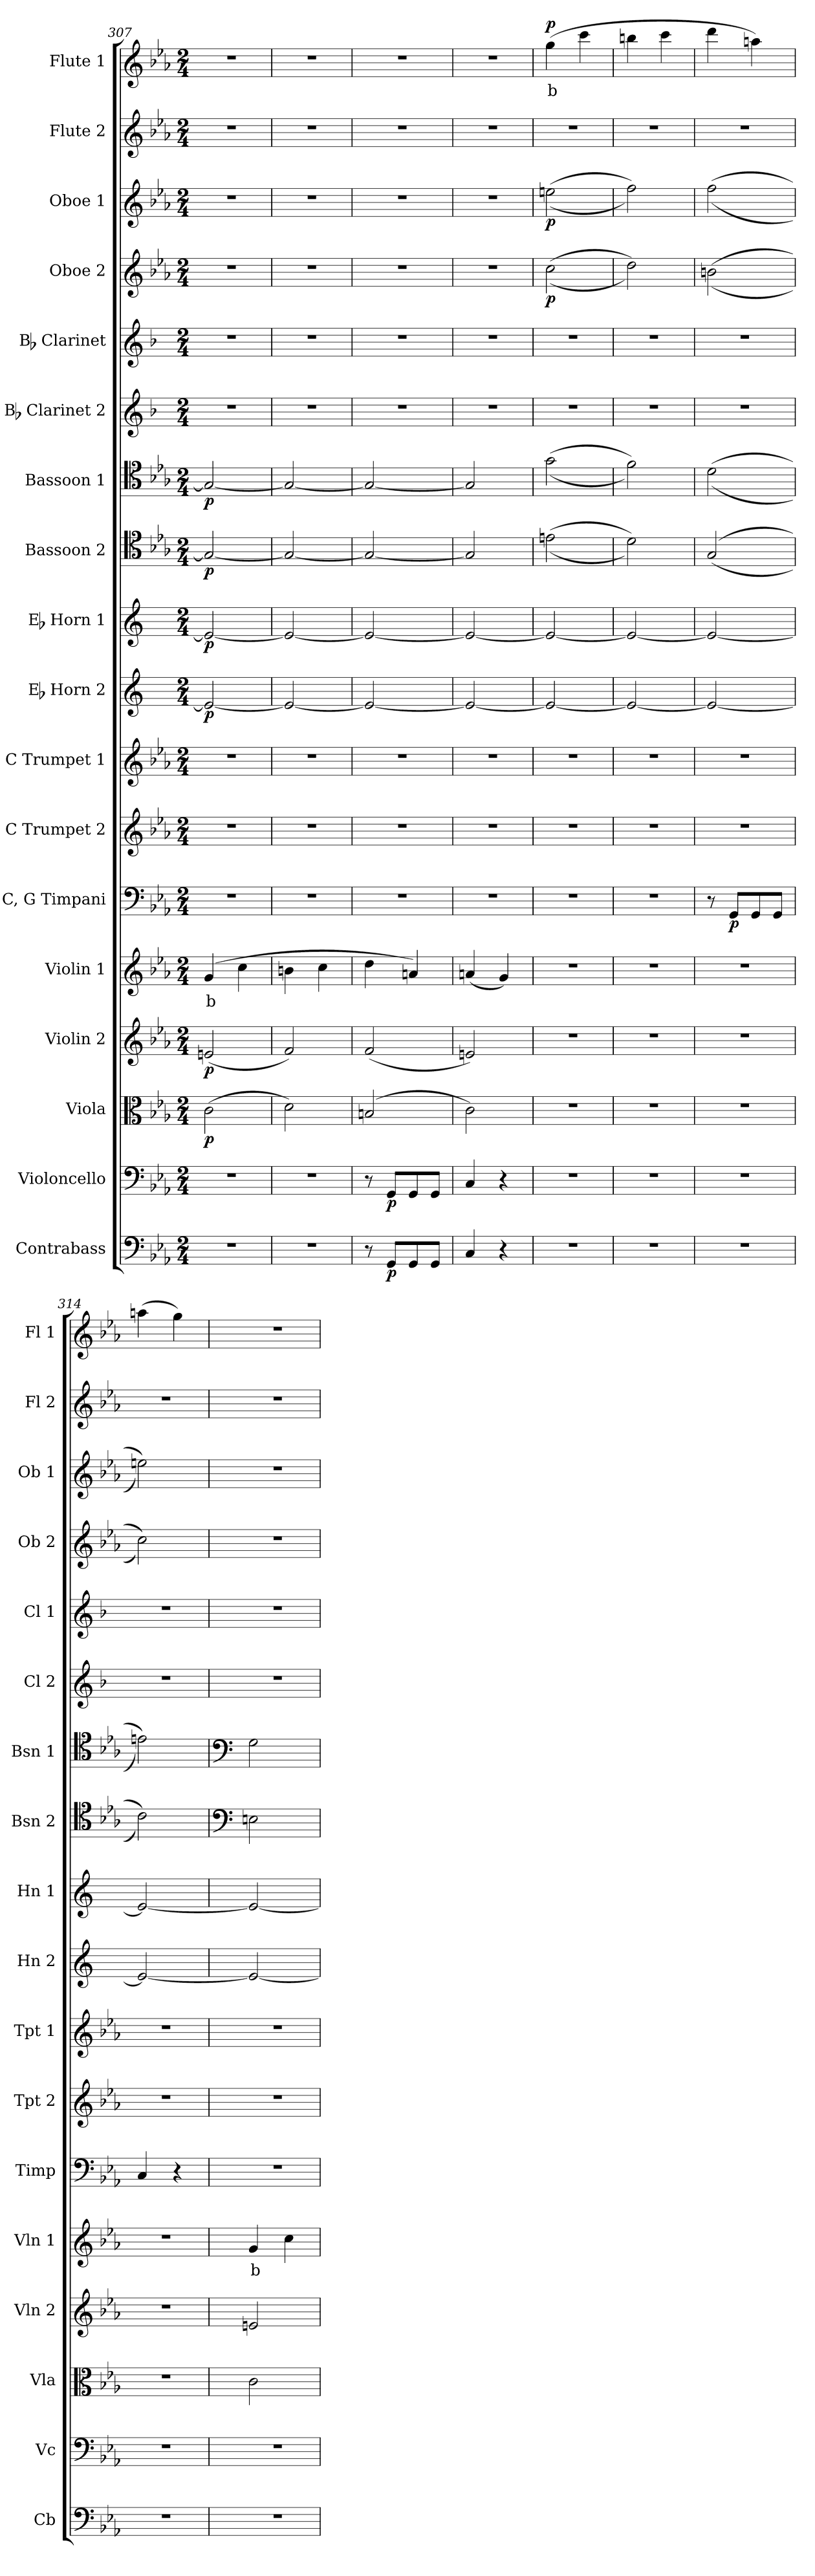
**kern	**dynam	**kern	**dynam	**kern	**dynam	**kern	**dynam	**kern	**text	**dynam	**kern	**dynam	**kern	**kern	**kern	**dynam	**kern	**dynam	**kern	**dynam	**kern	**dynam	**kern	**kern	**kern	**dynam	**kern	**dynam	**kern	**kern	**text	**dynam
*part18	*part18	*part17	*part17	*part16	*part16	*part15	*part15	*part14	*part14	*part14	*part13	*part13	*part12	*part11	*part10	*part10	*part9	*part9	*part8	*part8	*part7	*part7	*part6	*part5	*part4	*part4	*part3	*part3	*part2	*part1	*part1	*part1
*staff18	*staff18	*staff17	*staff17	*staff16	*staff16	*staff15	*staff15	*staff14	*staff14	*staff14	*staff13	*staff13	*staff12	*staff11	*staff10	*staff10	*staff9	*staff9	*staff8	*staff8	*staff7	*staff7	*staff6	*staff5	*staff4	*staff4	*staff3	*staff3	*staff2	*staff1	*staff1	*staff1
*I"Contrabass	*	*I"Violoncello	*	*I"Viola	*	*I"Violin 2	*	*I"Violin 1	*	*	*I"C, G Timpani	*	*I"C Trumpet 2	*I"C Trumpet 1	*I"Eb Horn 2	*	*I"Eb Horn 1	*	*I"Bassoon 2	*	*I"Bassoon 1	*	*I"Bb Clarinet 2	*I"Bb Clarinet	*I"Oboe 2	*	*I"Oboe 1	*	*I"Flute 2	*I"Flute 1	*	*
*I'Cb	*	*I'Vc	*	*I'Vla	*	*I'Vln 2	*	*I'Vln 1	*	*	*I'Timp	*	*I'Tpt 2	*I'Tpt 1	*I'Hn 2	*	*I'Hn 1	*	*I'Bsn 2	*	*I'Bsn 1	*	*I'Cl 2	*I'Cl 1	*I'Ob 2	*	*I'Ob 1	*	*I'Fl 2	*I'Fl 1	*	*
*clefF4	*	*clefF4	*	*clefC3	*	*clefG2	*	*clefG2	*	*	*clefF4	*	*clefG2	*clefG2	*clefG2	*	*clefG2	*	*clefC4	*	*clefC4	*	*clefG2	*clefG2	*clefG2	*	*clefG2	*	*clefG2	*clefG2	*	*
*ITrd7c12	*	*	*	*	*	*	*	*	*	*	*	*	*	*	*ITrd5c9	*	*ITrd5c9	*	*	*	*	*	*ITrd1c2	*ITrd1c2	*	*	*	*	*	*	*	*
*k[b-e-a-]	*	*k[b-e-a-]	*	*k[b-e-a-]	*	*k[b-e-a-]	*	*k[b-e-a-]	*	*	*k[b-e-a-]	*	*k[b-e-a-]	*k[b-e-a-]	*k[b-e-a-]	*	*k[b-e-a-]	*	*k[b-e-a-]	*	*k[b-e-a-]	*	*k[b-e-a-]	*k[b-e-a-]	*k[b-e-a-]	*	*k[b-e-a-]	*	*k[b-e-a-]	*k[b-e-a-]	*	*
*M2/4	*	*M2/4	*	*M2/4	*	*M2/4	*	*M2/4	*	*	*M2/4	*	*M2/4	*M2/4	*M2/4	*	*M2/4	*	*M2/4	*	*M2/4	*	*M2/4	*M2/4	*M2/4	*	*M2/4	*	*M2/4	*M2/4	*	*
=307	=307	=307	=307	=307	=307	=307	=307	=307	=307	=307	=307	=307	=307	=307	=307	=307	=307	=307	=307	=307	=307	=307	=307	=307	=307	=307	=307	=307	=307	=307	=307	=307
!	!	!	!	!	!LO:DY:b	!	!LO:DY:b	!	!LO:LY:b:color=#FF0000	!LO:DY:b	!	!	!	!	!	!	!	!	!	!	!	!	!	!	!	!	!	!	!	!	!	!
!	!	!	!	!	!	!	!	!	!	!LO:DY:n=1:b	!	!	!	!	!	!LO:DY:b	!	!LO:DY:b	!	!LO:DY:b	!	!LO:DY:b	!	!	!	!	!	!	!	!	!	!
2r	.	2r	.	(2c\	p	(2en/	p	(4g/	b	p other-dynamics	2r	.	2r	2r	2G/_	p	2G/_	p	2G/_	p	2G/_	p	2r	2r	2r	.	2r	.	2r	2r	.	.
.	.	.	.	.	.	.	.	4cc\	.	.	.	.	.	.	.	.	.	.	.	.	.	.	.	.	.	.	.	.	.	.	.	.
=308	=308	=308	=308	=308	=308	=308	=308	=308	=308	=308	=308	=308	=308	=308	=308	=308	=308	=308	=308	=308	=308	=308	=308	=308	=308	=308	=308	=308	=308	=308	=308	=308
2r	.	2r	.	2d\)	.	2f/)	.	4bn\	.	.	2r	.	2r	2r	2G/_	.	2G/_	.	2G/_	.	2G/_	.	2r	2r	2r	.	2r	.	2r	2r	.	.
.	.	.	.	.	.	.	.	4cc\	.	.	.	.	.	.	.	.	.	.	.	.	.	.	.	.	.	.	.	.	.	.	.	.
=309	=309	=309	=309	=309	=309	=309	=309	=309	=309	=309	=309	=309	=309	=309	=309	=309	=309	=309	=309	=309	=309	=309	=309	=309	=309	=309	=309	=309	=309	=309	=309	=309
8r	.	8r	.	(2Bn/	.	(2f/	.	4dd\	.	.	2r	.	2r	2r	2G/_	.	2G/_	.	2G/_	.	2G/_	.	2r	2r	2r	.	2r	.	2r	2r	.	.
!	!LO:DY:b	!	!LO:DY:b	!	!	!	!	!	!	!	!	!	!	!	!	!	!	!	!	!	!	!	!	!	!	!	!	!	!	!	!	!
8GGG/L	p	8GG/L	p	.	.	.	.	.	.	.	.	.	.	.	.	.	.	.	.	.	.	.	.	.	.	.	.	.	.	.	.	.
8GGG/	.	8GG/	.	.	.	.	.	4an/)	.	.	.	.	.	.	.	.	.	.	.	.	.	.	.	.	.	.	.	.	.	.	.	.
8GGG/J	.	8GG/J	.	.	.	.	.	.	.	.	.	.	.	.	.	.	.	.	.	.	.	.	.	.	.	.	.	.	.	.	.	.
!!LO:PB:g=z
=310	=310	=310	=310	=310	=310	=310	=310	=310	=310	=310	=310	=310	=310	=310	=310	=310	=310	=310	=310	=310	=310	=310	=310	=310	=310	=310	=310	=310	=310	=310	=310	=310
4CC/	.	4C/	.	2c\)	.	2en/)	.	(4an/	.	.	2r	.	2r	2r	2G/_	.	2G/_	.	2G/]	.	2G/]	.	2r	2r	2r	.	2r	.	2r	2r	.	.
4r	.	4r	.	.	.	.	.	4g/)	.	.	.	.	.	.	.	.	.	.	.	.	.	.	.	.	.	.	.	.	.	.	.	.
=311	=311	=311	=311	=311	=311	=311	=311	=311	=311	=311	=311	=311	=311	=311	=311	=311	=311	=311	=311	=311	=311	=311	=311	=311	=311	=311	=311	=311	=311	=311	=311	=311
!	!	!	!	!	!	!	!	!	!	!	!	!	!	!	!	!	!	!	!	!	!	!	!	!	!	!LO:DY:b	!	!LO:DY:b	!	!	!LO:LY:b:color=#FF0000	!LO:DY:b
2r	.	2r	.	2r	.	2r	.	2r	.	.	2r	.	2r	2r	2G/_	.	2G/_	.	((2en\	.	((2g\	.	2r	2r	((2cc\	p	((2een\	p	2r	(4gg\	b	p
.	.	.	.	.	.	.	.	.	.	.	.	.	.	.	.	.	.	.	.	.	.	.	.	.	.	.	.	.	.	4ccc\	.	.
=312	=312	=312	=312	=312	=312	=312	=312	=312	=312	=312	=312	=312	=312	=312	=312	=312	=312	=312	=312	=312	=312	=312	=312	=312	=312	=312	=312	=312	=312	=312	=312	=312
2r	.	2r	.	2r	.	2r	.	2r	.	.	2r	.	2r	2r	2G/_	.	2G/_	.	2d\))	.	2f\))	.	2r	2r	2dd\))	.	2ff\))	.	2r	4bbn\	.	.
.	.	.	.	.	.	.	.	.	.	.	.	.	.	.	.	.	.	.	.	.	.	.	.	.	.	.	.	.	.	4ccc\	.	.
=313	=313	=313	=313	=313	=313	=313	=313	=313	=313	=313	=313	=313	=313	=313	=313	=313	=313	=313	=313	=313	=313	=313	=313	=313	=313	=313	=313	=313	=313	=313	=313	=313
2r	.	2r	.	2r	.	2r	.	2r	.	.	8r	.	2r	2r	2G/_	.	2G/_	.	((2G/	.	((2d\	.	2r	2r	((2bn\	.	((2ff\	.	2r	4ddd\	.	.
!	!	!	!	!	!	!	!	!	!	!	!	!LO:DY:b	!	!	!	!	!	!	!	!	!	!	!	!	!	!	!	!	!	!	!	!
.	.	.	.	.	.	.	.	.	.	.	8GG/L	p	.	.	.	.	.	.	.	.	.	.	.	.	.	.	.	.	.	.	.	.
.	.	.	.	.	.	.	.	.	.	.	8GG/	.	.	.	.	.	.	.	.	.	.	.	.	.	.	.	.	.	.	4aan\)	.	.
.	.	.	.	.	.	.	.	.	.	.	8GG/J	.	.	.	.	.	.	.	.	.	.	.	.	.	.	.	.	.	.	.	.	.
=314	=314	=314	=314	=314	=314	=314	=314	=314	=314	=314	=314	=314	=314	=314	=314	=314	=314	=314	=314	=314	=314	=314	=314	=314	=314	=314	=314	=314	=314	=314	=314	=314
2r	.	2r	.	2r	.	2r	.	2r	.	.	4C/	.	2r	2r	2G/_	.	2G/_	.	2c\))	.	2en\))	.	2r	2r	2cc\))	.	2een\))	.	2r	(4aan\	.	.
.	.	.	.	.	.	.	.	.	.	.	4r	.	.	.	.	.	.	.	.	.	.	.	.	.	.	.	.	.	.	4gg\)	.	.
=315	=315	=315	=315	=315	=315	=315	=315	=315	=315	=315	=315	=315	=315	=315	=315	=315	=315	=315	=315	=315	=315	=315	=315	=315	=315	=315	=315	=315	=315	=315	=315	=315
*	*	*	*	*	*	*	*	*	*	*	*	*	*	*	*	*	*	*	*clefF4	*	*clefF4	*	*	*	*	*	*	*	*	*	*	*
!	!	!	!	!	!	!	!	!	!LO:LY:b:color=#FF0000	!	!	!	!	!	!	!	!	!	!	!	!	!	!	!	!	!	!	!	!	!	!	!
2r	.	2r	.	2c\	.	2en/	.	4g/	b	.	2r	.	2r	2r	2G/_	.	2G/_	.	2En\	.	2G\	.	2r	2r	2r	.	2r	.	2r	2r	.	.
.	.	.	.	.	.	.	.	4cc\	.	.	.	.	.	.	.	.	.	.	.	.	.	.	.	.	.	.	.	.	.	.	.	.
=	=	=	=	=	=	=	=	=	=	=	=	=	=	=	=	=	=	=	=	=	=	=	=	=	=	=	=	=	=	=	=	=
*-	*-	*-	*-	*-	*-	*-	*-	*-	*-	*-	*-	*-	*-	*-	*-	*-	*-	*-	*-	*-	*-	*-	*-	*-	*-	*-	*-	*-	*-	*-	*-	*-
